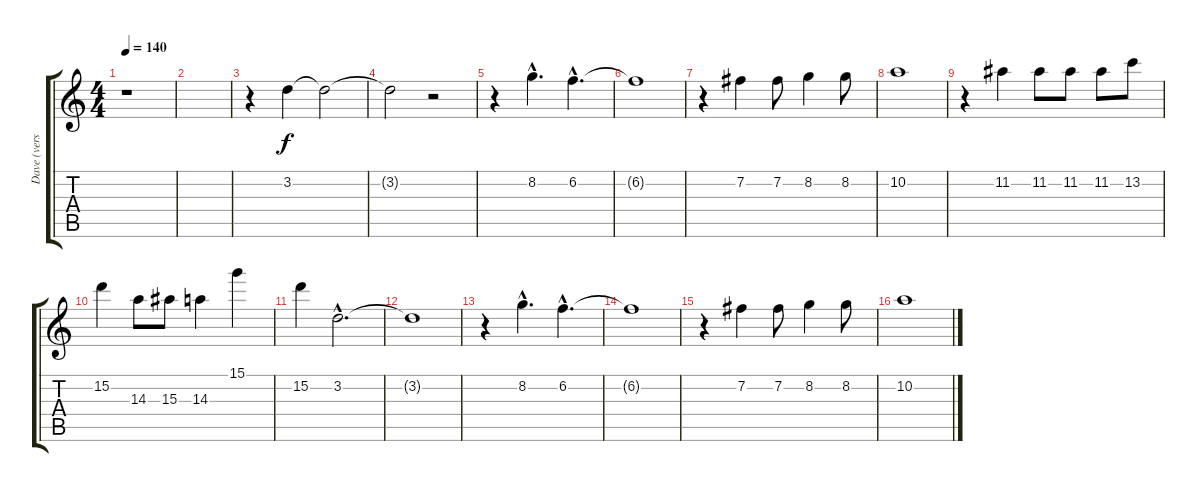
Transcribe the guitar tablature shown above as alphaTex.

\track ("Dave (verse)" "Dave (vers") {instrument electricguitarclean}
\staff {score tabs}
\tuning (E4 B3 G3 D3 A2 D2) {hide}
\ts (4 4)
\tempo 140
\clef g2
\ks c
r.1{dy f instrument electricguitarclean} |
|
r.4 3.2.4 3.2{t}.2 |
3.2{t}.2 r.2 |
r.4 8.2{hac}.4{d} 6.2{hac}.4{d} |
6.2{t}.1 |
r.4 7.2.4 7.2.8 8.2.4 8.2.8 |
10.2.1 |
r.4 11.2.4 11.2.8 11.2.8 11.2.8 13.2.8 |
15.2.4 14.3.8 15.3.8 14.3.4 15.1.4 |
15.2.4 3.2{hac}.2{d} |
3.2{t}.1 |
r.4 8.2{hac}.4{d} 6.2{hac}.4{d} |
6.2{t}.1 |
r.4 7.2.4 7.2.8 8.2.4 8.2.8 |
10.2.1
